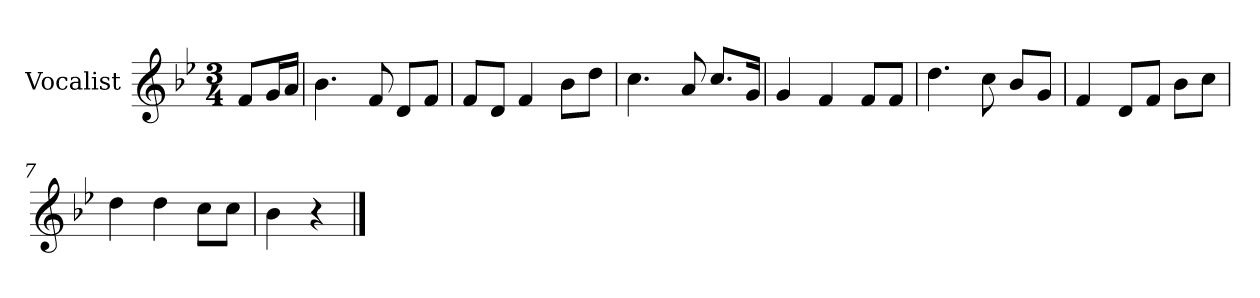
**kern
*part1
*staff1
*I"Vocalist
*k[b-e-]
*B-:
*M3/4
=
8fL
16gL
16aJJ
=1
4.b-
8f
8dL
8fJ
=2
8fL
8dJ
4f
8b-L
8ddJ
=3
4.cc
8a
8.ccL
16gJk
=4
4g
4f
8fL
8fJ
=5
4.dd
8cc
8b-L
8gJ
=6
4f
8dL
8fJ
8b-L
8ccJ
=7
4dd
4dd
8ccL
8ccJ
=8
4b-
4r
==
*-
